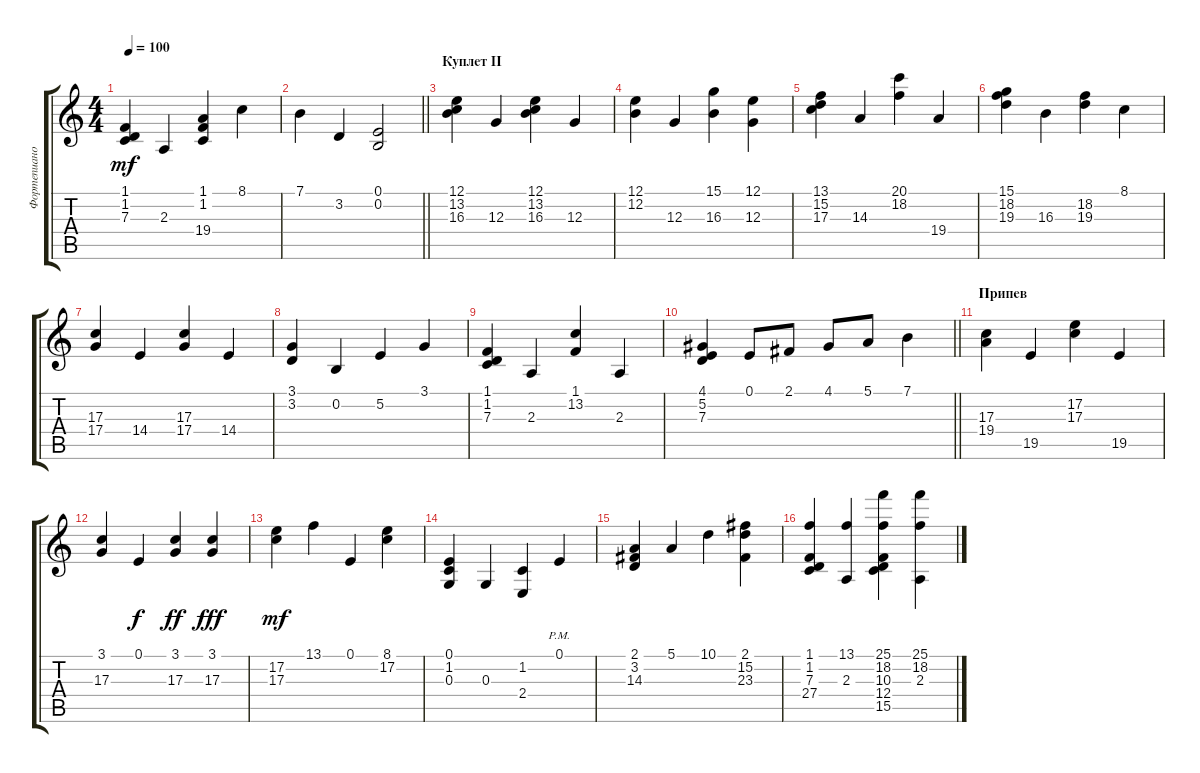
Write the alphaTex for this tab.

\track ("Фортепиано (правая рука)" "Фортепиано") {instrument acousticgrandpiano}
\staff {score tabs}
\tuning (E4 B3 G3 D3 A2 E2) {hide}
\ts (4 4)
\tempo 100
\clef g2
\ks c
(1.1 1.2 7.3).4{dy mf} 2.3.4 (1.1 1.2 19.4).4 8.1.4 |
\barLineRight lightlight
7.1.4 3.2.4 (0.1 0.2).2 |
\section ("" "Куплет II")
(12.1 13.2 16.3).4 12.3.4 (12.1 13.2 16.3).4 12.3.4 |
(12.1 12.2).4 12.3.4 (15.1 16.3).4 (12.1 12.3).4 |
(13.1 15.2 17.3).4 14.3.4 (20.1 18.2).4 19.4.4 |
(15.1 18.2 19.3).4 16.3.4 (18.2 19.3).4 8.1.4 |
(17.3 17.4).4 14.4.4 (17.3 17.4).4 14.4.4 |
(3.1 3.2).4 0.2.4 5.2.4 3.1.4 |
(1.1 1.2 7.3).4 2.3.4 (1.1 13.2).4 2.3.4 |
\barLineRight lightlight
(4.1 5.2 7.3).4 0.1.8 2.1.8 4.1.8 5.1.8 7.1.4 |
\section ("" "Припев")
(17.3 19.4).4 19.5.4 (17.2 17.3).4 19.5.4 |
(3.1 17.3).4 0.1.4{dy f} (3.1 17.3).4{dy ff} (3.1 17.3).4{dy fff} |
(17.2 17.3).4{dy mf} 13.1.4 0.1.4 (8.1 17.2).4 |
(0.1 1.2 0.3).4 0.3.4 (1.2 2.4).4 0.1{pm}.4 |
(2.1 3.2 14.3).4 5.1.4 10.1.4 (2.1 15.2 23.3).4 |
(1.1 1.2 7.3 27.4).4 (13.1 2.3).4 (25.1 18.2 10.3 12.4 15.5).4 (25.1 18.2 2.3).4
